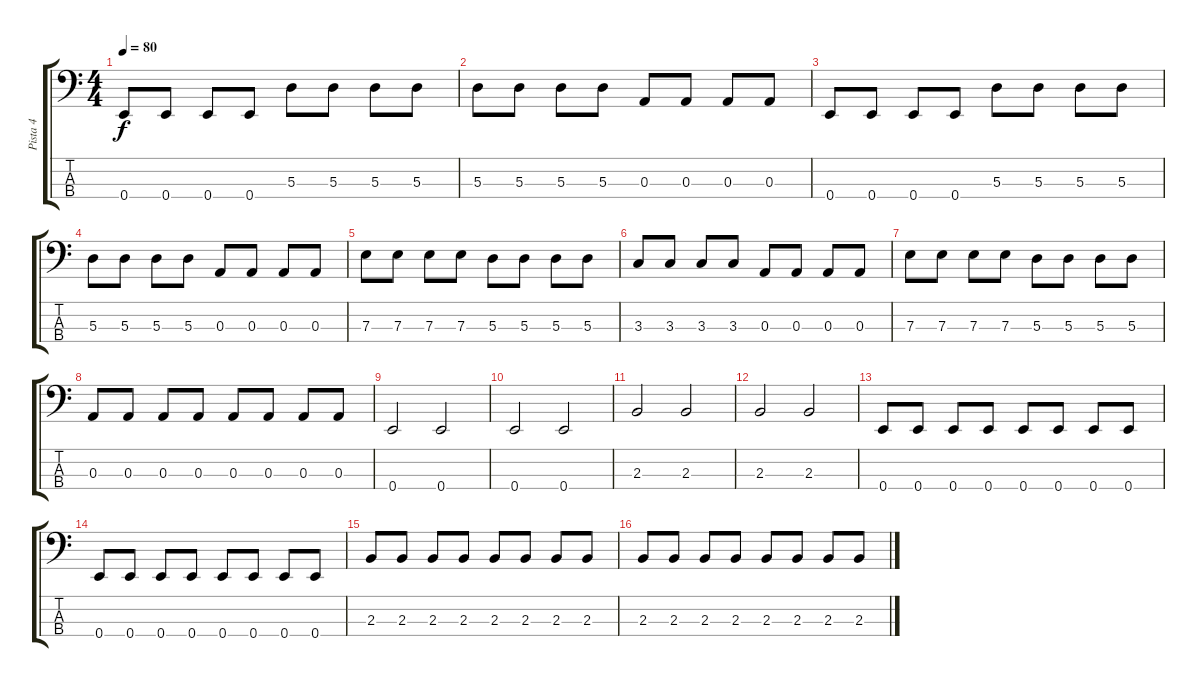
\track ("Pista 4" "Pista 4") {instrument electricbassfinger}
\staff {score tabs}
\tuning (G2 D2 A1 E1) {hide}
\ts (4 4)
\tempo 80
\clef f4
\ks c
0.4.8{dy f} 0.4.8 0.4.8 0.4.8 5.3.8 5.3.8 5.3.8 5.3.8 |
5.3.8 5.3.8 5.3.8 5.3.8 0.3.8 0.3.8 0.3.8 0.3.8 |
0.4.8 0.4.8 0.4.8 0.4.8 5.3.8 5.3.8 5.3.8 5.3.8 |
5.3.8 5.3.8 5.3.8 5.3.8 0.3.8 0.3.8 0.3.8 0.3.8 |
7.3.8 7.3.8 7.3.8 7.3.8 5.3.8 5.3.8 5.3.8 5.3.8 |
3.3.8 3.3.8 3.3.8 3.3.8 0.3.8 0.3.8 0.3.8 0.3.8 |
7.3.8 7.3.8 7.3.8 7.3.8 5.3.8 5.3.8 5.3.8 5.3.8 |
0.3.8 0.3.8 0.3.8 0.3.8 0.3.8 0.3.8 0.3.8 0.3.8 |
0.4.2 0.4.2 |
0.4.2 0.4.2 |
2.3.2 2.3.2 |
2.3.2 2.3.2 |
0.4.8 0.4.8 0.4.8 0.4.8 0.4.8 0.4.8 0.4.8 0.4.8 |
0.4.8 0.4.8 0.4.8 0.4.8 0.4.8 0.4.8 0.4.8 0.4.8 |
2.3.8 2.3.8 2.3.8 2.3.8 2.3.8 2.3.8 2.3.8 2.3.8 |
2.3.8 2.3.8 2.3.8 2.3.8 2.3.8 2.3.8 2.3.8 2.3.8
